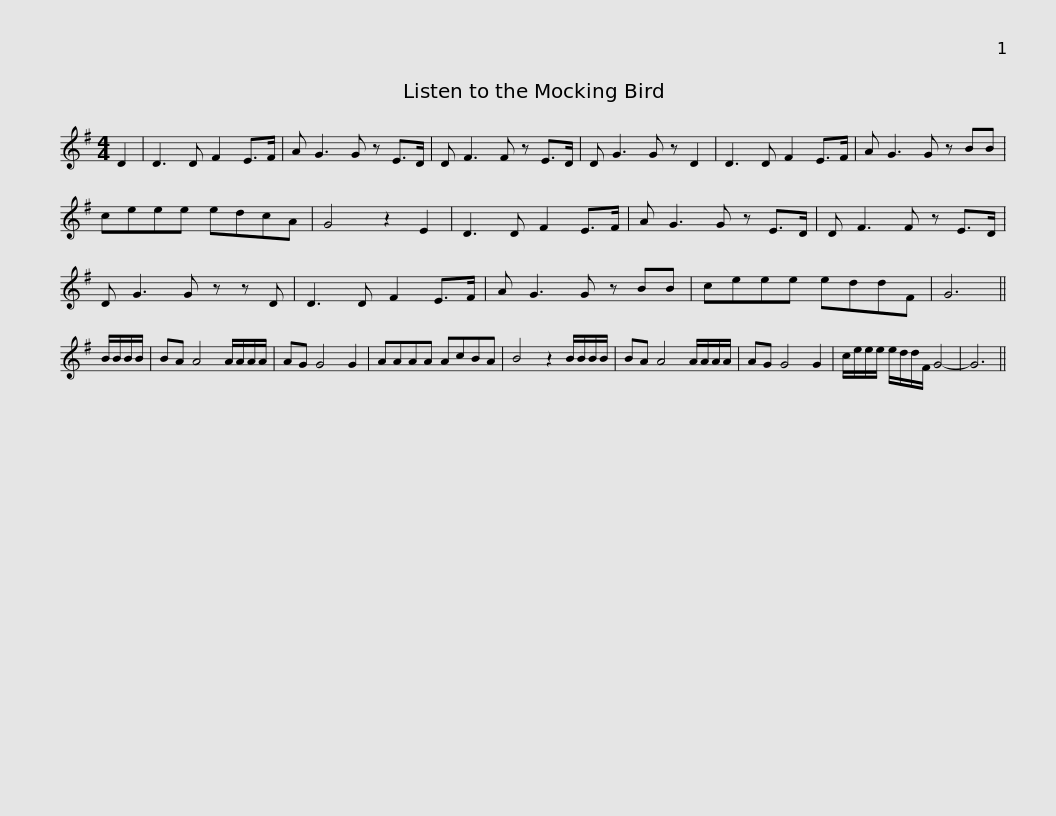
X:1
L:1/8
M:4/4
I:linebreak $
K:G
V:1 treble
V:1
 D2 | D3 D F2 E>F | A G3 G z E>D | D F3 F z E>D | D G3 G z D2 | %5
 D3 D F2 E>F | A G3 G z BB |$ ceee edcA | G4 z2 E2 | D3 D F2 E>F | %10
 A G3 G z E>D | D F3 F z E>D | D G3 G z z D |$ D3 D F2 E>F | A G3 G z BB | %15
 ceee eddF | G6 || B/B/B/B/ | BA A4 A/A/A/A/ | AG G4 G2 |$ %20
 AAAA AcBA | B4 z2 B/B/B/B/ | BA A4 A/A/A/A/ | AG G4 G2 | c/e/e/e/ e/d/d/F/ G4- | %25
 G6 || %26
